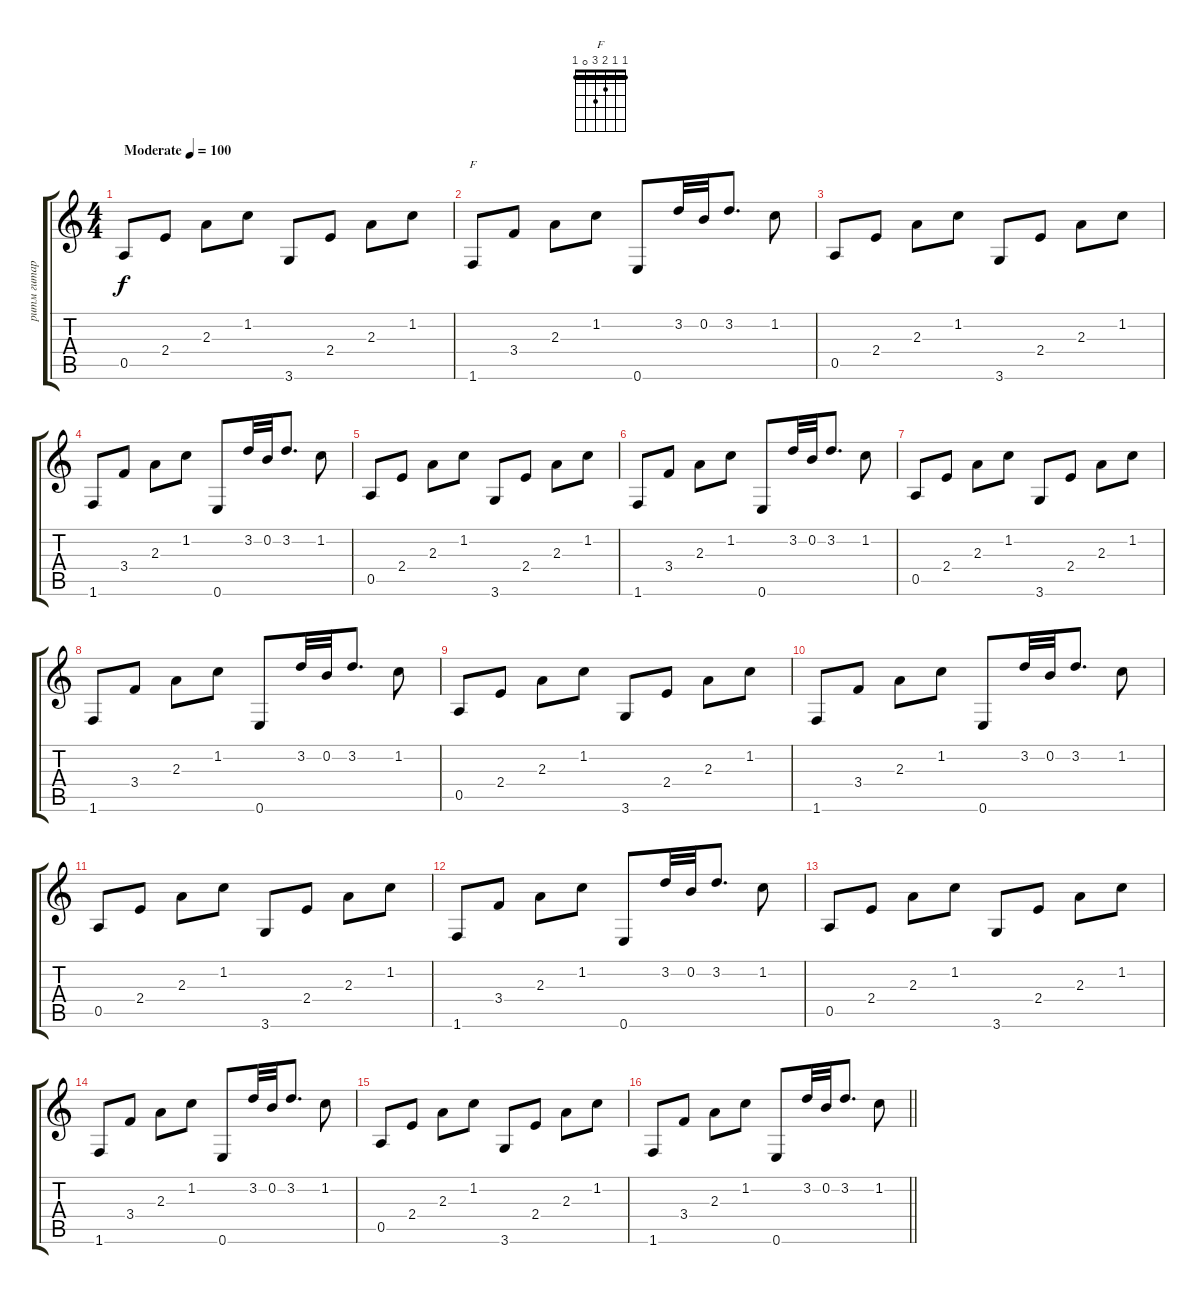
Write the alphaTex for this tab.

\track ("ритм гитара" "ритм гитар") {instrument acousticguitarsteel}
\staff {score tabs}
\tuning (E4 B3 G3 D3 A2 E2) {hide}
\chord ("F" 1 1 2 3 0 1) {barre 1}
\ts (4 4)
\tempo (100 "Moderate")
\clef g2
\ks c
0.5.8{dy f instrument acousticguitarsteel} 2.4.8 2.3.8 1.2.8 3.6.8 2.4.8 2.3.8 1.2.8 |
1.6.8{ch "F"} 3.4.8 2.3.8 1.2.8 0.6.8 3.2.32 0.2.32 3.2.8{d} 1.2.8 |
0.5.8 2.4.8 2.3.8 1.2.8 3.6.8 2.4.8 2.3.8 1.2.8 |
1.6.8 3.4.8 2.3.8 1.2.8 0.6.8 3.2.32 0.2.32 3.2.8{d} 1.2.8 |
0.5.8 2.4.8 2.3.8 1.2.8 3.6.8 2.4.8 2.3.8 1.2.8 |
1.6.8 3.4.8 2.3.8 1.2.8 0.6.8 3.2.32 0.2.32 3.2.8{d} 1.2.8 |
0.5.8 2.4.8 2.3.8 1.2.8 3.6.8 2.4.8 2.3.8 1.2.8 |
1.6.8 3.4.8 2.3.8 1.2.8 0.6.8 3.2.32 0.2.32 3.2.8{d} 1.2.8 |
0.5.8 2.4.8 2.3.8 1.2.8 3.6.8 2.4.8 2.3.8 1.2.8 |
1.6.8 3.4.8 2.3.8 1.2.8 0.6.8 3.2.32 0.2.32 3.2.8{d} 1.2.8 |
0.5.8 2.4.8 2.3.8 1.2.8 3.6.8 2.4.8 2.3.8 1.2.8 |
1.6.8 3.4.8 2.3.8 1.2.8 0.6.8 3.2.32 0.2.32 3.2.8{d} 1.2.8 |
0.5.8 2.4.8 2.3.8 1.2.8 3.6.8 2.4.8 2.3.8 1.2.8 |
1.6.8 3.4.8 2.3.8 1.2.8 0.6.8 3.2.32 0.2.32 3.2.8{d} 1.2.8 |
0.5.8 2.4.8 2.3.8 1.2.8 3.6.8 2.4.8 2.3.8 1.2.8 |
\barLineRight lightlight
1.6.8 3.4.8 2.3.8 1.2.8 0.6.8 3.2.32 0.2.32 3.2.8{d} 1.2.8
